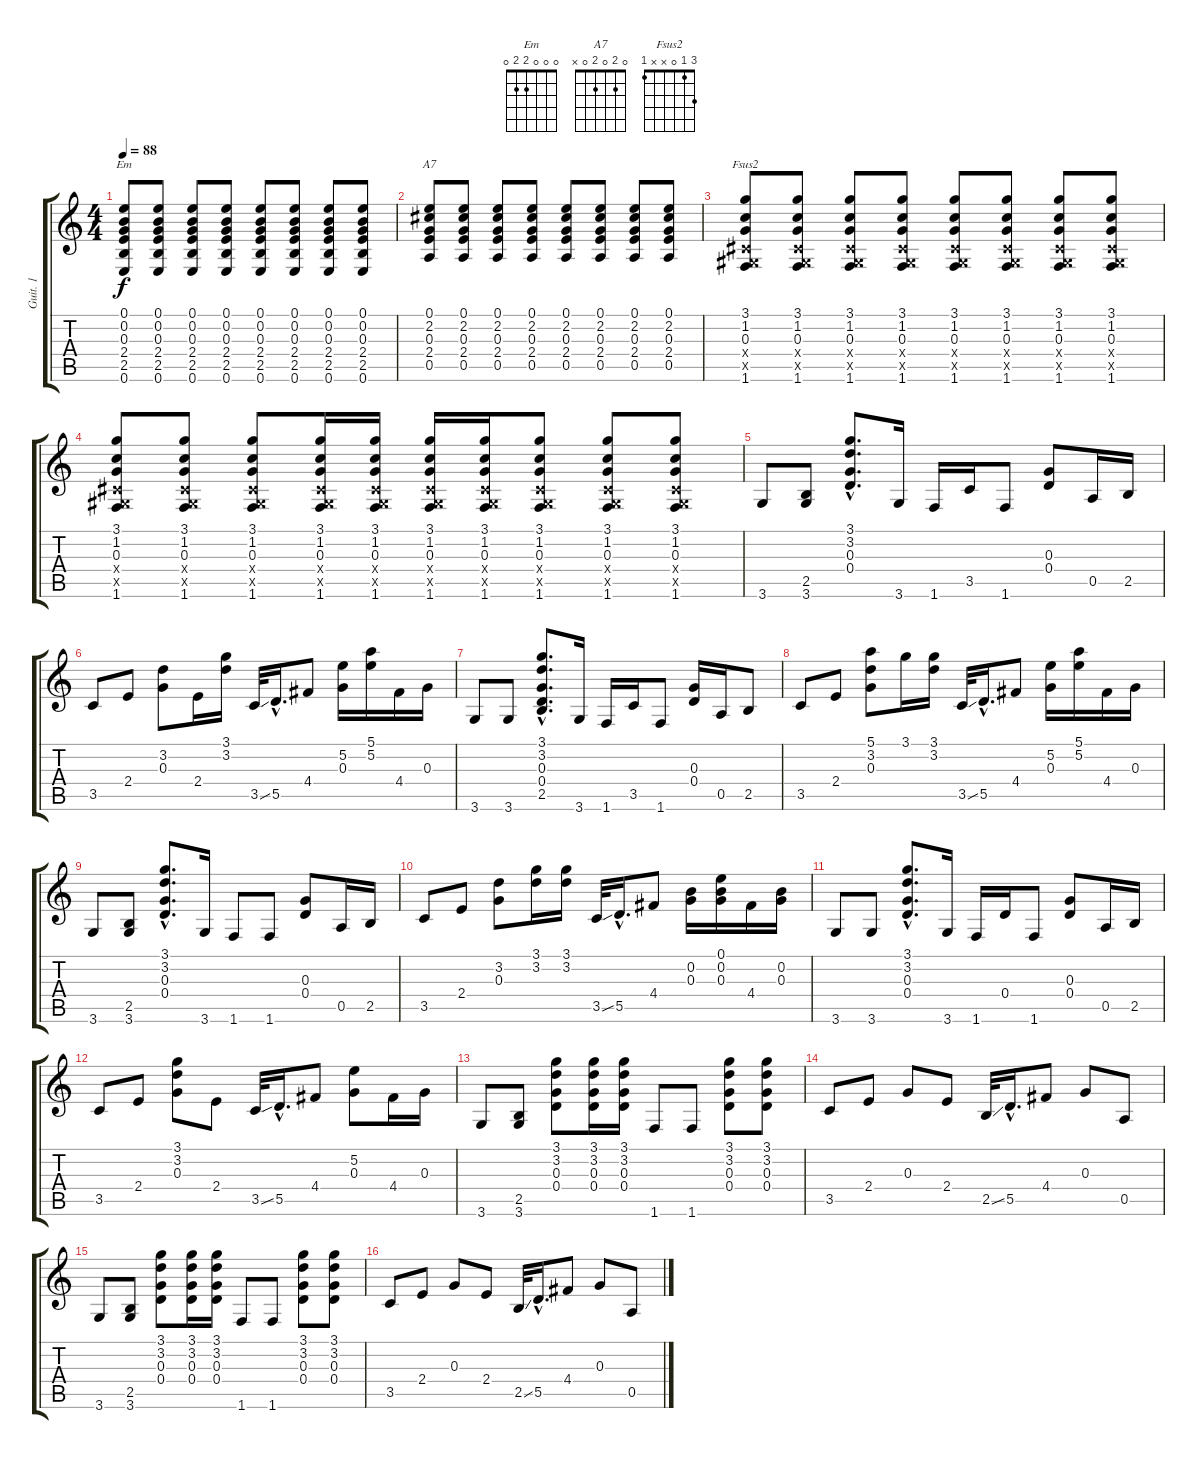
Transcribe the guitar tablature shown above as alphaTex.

\track ("Guit. 1" "Guit. 1") {instrument acousticguitarsteel}
\staff {score tabs}
\tuning (E4 B3 G3 D3 A2 E2) {hide}
\chord ("Em" 0 0 0 2 2 0)
\chord ("A7" 0 2 0 2 0 x)
\chord ("Fsus2" 3 1 0 x x 1)
\ts (4 4)
\tempo 88
\clef g2
\ks c
(0.1 0.2 0.3 2.4 2.5 0.6).8{ch "Em" dy f} (0.1 0.2 0.3 2.4 2.5 0.6).8 (0.1 0.2 0.3 2.4 2.5 0.6).8 (0.1 0.2 0.3 2.4 2.5 0.6).8 (0.1 0.2 0.3 2.4 2.5 0.6).8 (0.1 0.2 0.3 2.4 2.5 0.6).8 (0.1 0.2 0.3 2.4 2.5 0.6).8 (0.1 0.2 0.3 2.4 2.5 0.6).8 |
(0.1 2.2 0.3 2.4 0.5).8{ch "A7"} (0.1 2.2 0.3 2.4 0.5).8 (0.1 2.2 0.3 2.4 0.5).8 (0.1 2.2 0.3 2.4 0.5).8 (0.1 2.2 0.3 2.4 0.5).8 (0.1 2.2 0.3 2.4 0.5).8 (0.1 2.2 0.3 2.4 0.5).8 (0.1 2.2 0.3 2.4 0.5).8 |
(3.1 1.2 0.3 -1.4{x} -1.5{x} 1.6).8{ch "Fsus2"} (3.1 1.2 0.3 -1.4{x} -1.5{x} 1.6).8 (3.1 1.2 0.3 -1.4{x} -1.5{x} 1.6).8 (3.1 1.2 0.3 -1.4{x} -1.5{x} 1.6).8 (3.1 1.2 0.3 -1.4{x} -1.5{x} 1.6).8 (3.1 1.2 0.3 -1.4{x} -1.5{x} 1.6).8 (3.1 1.2 0.3 -1.4{x} -1.5{x} 1.6).8 (3.1 1.2 0.3 -1.4{x} -1.5{x} 1.6).8 |
(3.1 1.2 0.3 -1.4{x} -1.5{x} 1.6).8 (3.1 1.2 0.3 -1.4{x} -1.5{x} 1.6).8 (3.1 1.2 0.3 -1.4{x} -1.5{x} 1.6).8 (3.1 1.2 0.3 -1.4{x} -1.5{x} 1.6).16 (3.1 1.2 0.3 -1.4{x} -1.5{x} 1.6).16 (3.1 1.2 0.3 -1.4{x} -1.5{x} 1.6).16 (3.1 1.2 0.3 -1.4{x} -1.5{x} 1.6).16 (3.1 1.2 0.3 -1.4{x} -1.5{x} 1.6).8 (3.1 1.2 0.3 -1.4{x} -1.5{x} 1.6).8 (3.1 1.2 0.3 -1.4{x} -1.5{x} 1.6).8 |
3.6.8 (2.5 3.6).8 (3.1{hac} 3.2{hac} 0.3{hac} 0.4{hac}).8{d} 3.6.16 1.6.16 3.5.16 1.6.8 (0.3 0.4).8 0.5.16 2.5.16 |
3.5.8 2.4.8 (3.2 0.3).8 2.4.16 (3.1 3.2).16 3.5{ss}.32 5.5{hac}.16{d} 4.4.8 (5.2 0.3).16 (5.1 5.2).16 4.4.16 0.3.16 |
3.6.8 3.6.8 (3.1{hac} 3.2{hac} 0.3{hac} 0.4{hac} 2.5{hac}).8{d} 3.6.16 1.6.16 3.5.16 1.6.8 (0.3 0.4).16 0.5.16 2.5.8 |
3.5.8 2.4.8 (5.1 3.2 0.3).8 3.1.16 (3.1 3.2).16 3.5{ss}.32 5.5{hac}.16{d} 4.4.8 (5.2 0.3).16 (5.1 5.2).16 4.4.16 0.3.16 |
3.6.8 (2.5 3.6).8 (3.1{hac} 3.2{hac} 0.3{hac} 0.4{hac}).8{d} 3.6.16 1.6.8 1.6.8 (0.3 0.4).8 0.5.16 2.5.16 |
3.5.8 2.4.8 (3.2 0.3).8 (3.1 3.2).16 (3.1 3.2).16 3.5{ss}.32 5.5{hac}.16{d} 4.4.8 (0.2 0.3).16 (0.1 0.2 0.3).16 4.4.16 (0.2 0.3).16 |
3.6.8 3.6.8 (3.1{hac} 3.2{hac} 0.3{hac} 0.4{hac}).8{d} 3.6.16 1.6.16 0.4.16 1.6.8 (0.3 0.4).8 0.5.16 2.5.16 |
3.5.8 2.4.8 (3.1 3.2 0.3).8 2.4.8 3.5{ss}.32 5.5{hac}.16{d} 4.4.8 (5.2 0.3).8 4.4.16 0.3.16 |
3.6.8 (2.5 3.6).8 (3.1 3.2 0.3 0.4).8 (3.1 3.2 0.3 0.4).16 (3.1 3.2 0.3 0.4).16 1.6.8 1.6.8 (3.1 3.2 0.3 0.4).8 (3.1 3.2 0.3 0.4).8 |
3.5.8 2.4.8 0.3.8 2.4.8 2.5{ss}.32 5.5{hac}.16{d} 4.4.8 0.3.8 0.5.8 |
3.6.8 (2.5 3.6).8 (3.1 3.2 0.3 0.4).8 (3.1 3.2 0.3 0.4).16 (3.1 3.2 0.3 0.4).16 1.6.8 1.6.8 (3.1 3.2 0.3 0.4).8 (3.1 3.2 0.3 0.4).8 |
3.5.8 2.4.8 0.3.8 2.4.8 2.5{ss}.32 5.5{hac}.16{d} 4.4.8 0.3.8 0.5.8
